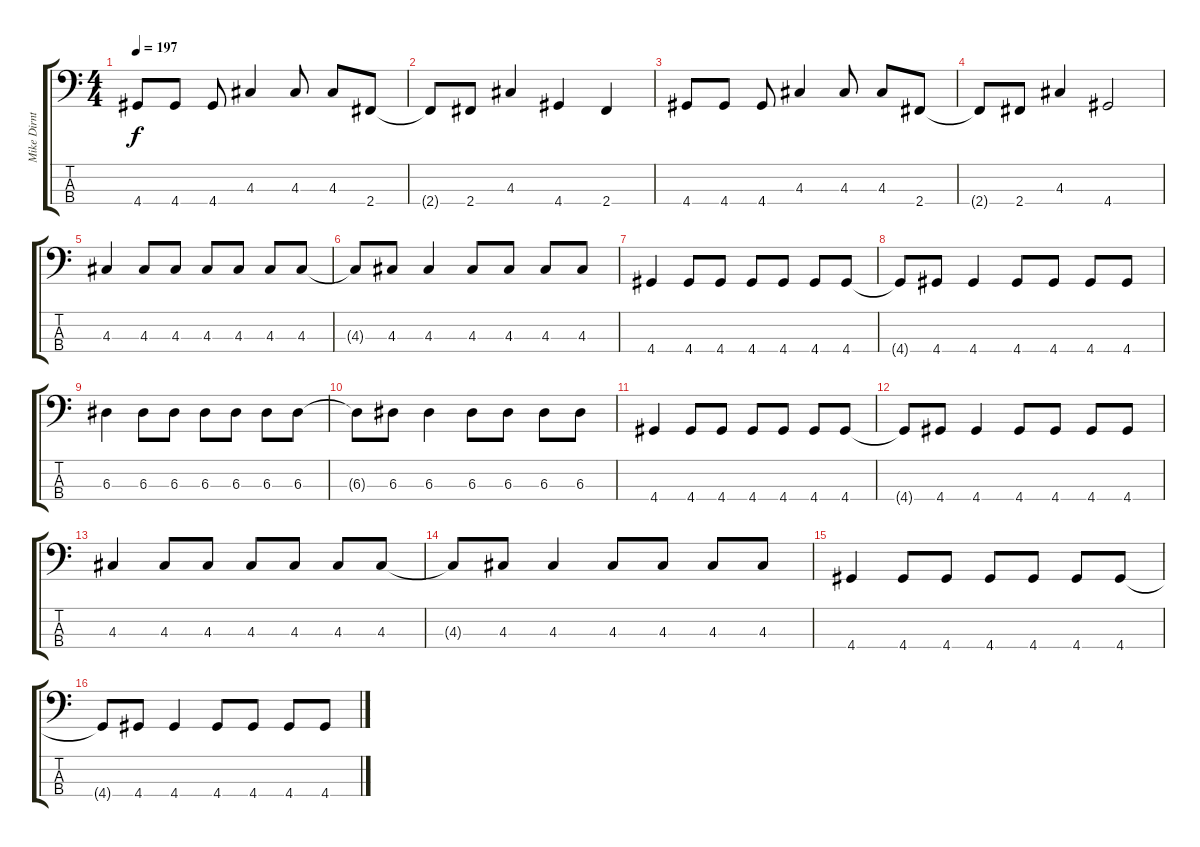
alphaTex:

\track ("Mike Dirnt (Bass)" "Mike Dirnt") {instrument electricbasspick}
\staff {score tabs}
\tuning (G2 D2 A1 E1) {hide}
\ts (4 4)
\tempo 197
\clef f4
\ks c
4.4.8{dy f} 4.4.8 4.4.8 4.3.4 4.3.8 4.3.8 2.4.8 |
2.4{t}.8 2.4.8 4.3.4 4.4.4 2.4.4 |
4.4.8 4.4.8 4.4.8 4.3.4 4.3.8 4.3.8 2.4.8 |
2.4{t}.8 2.4.8 4.3.4 4.4.2 |
4.3.4 4.3.8 4.3.8 4.3.8 4.3.8 4.3.8 4.3.8 |
4.3{t}.8 4.3.8 4.3.4 4.3.8 4.3.8 4.3.8 4.3.8 |
4.4.4 4.4.8 4.4.8 4.4.8 4.4.8 4.4.8 4.4.8 |
4.4{t}.8 4.4.8 4.4.4 4.4.8 4.4.8 4.4.8 4.4.8 |
6.3.4 6.3.8 6.3.8 6.3.8 6.3.8 6.3.8 6.3.8 |
6.3{t}.8 6.3.8 6.3.4 6.3.8 6.3.8 6.3.8 6.3.8 |
4.4.4 4.4.8 4.4.8 4.4.8 4.4.8 4.4.8 4.4.8 |
4.4{t}.8 4.4.8 4.4.4 4.4.8 4.4.8 4.4.8 4.4.8 |
4.3.4 4.3.8 4.3.8 4.3.8 4.3.8 4.3.8 4.3.8 |
4.3{t}.8 4.3.8 4.3.4 4.3.8 4.3.8 4.3.8 4.3.8 |
4.4.4 4.4.8 4.4.8 4.4.8 4.4.8 4.4.8 4.4.8 |
4.4{t}.8 4.4.8 4.4.4 4.4.8 4.4.8 4.4.8 4.4.8
